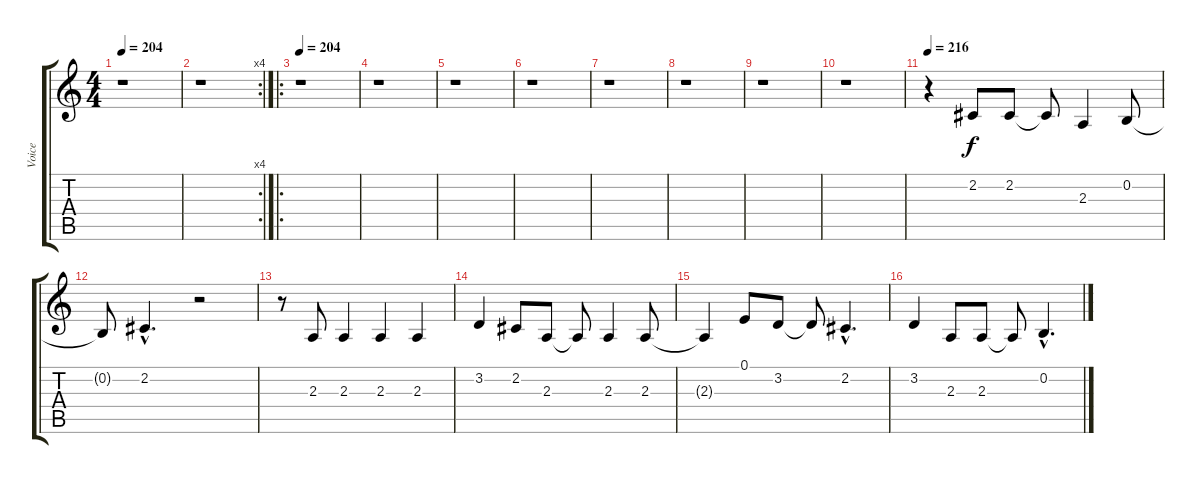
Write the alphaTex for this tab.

\track ("Voice" "Voice") {instrument lead1square}
\staff {score tabs}
\tuning (E4 B3 G3 D3 A2 E2) {hide}
\ts (4 4)
\tempo 204
\clef g2
\ks c
r.1{dy f instrument lead1square} |
\rc 4
r.1 |
\ro
\tempo 204
r.1 |
r.1 |
r.1 |
r.1 |
r.1 |
r.1 |
r.1 |
r.1 |
\tempo 216
r.4 2.2.8 2.2.8 2.2{t}.8 2.3.4 0.2.8 |
0.2{t}.8 2.2{hac}.4{d} r.2 |
r.8 2.3.8 2.3.4 2.3.4 2.3.4 |
3.2.4 2.2.8 2.3.8 2.3{t}.8 2.3.4 2.3.8 |
2.3{t}.4 0.1.8 3.2.8 3.2{t}.8 2.2{hac}.4{d} |
3.2.4 2.3.8 2.3.8 2.3{t}.8 0.2{hac}.4{d}
